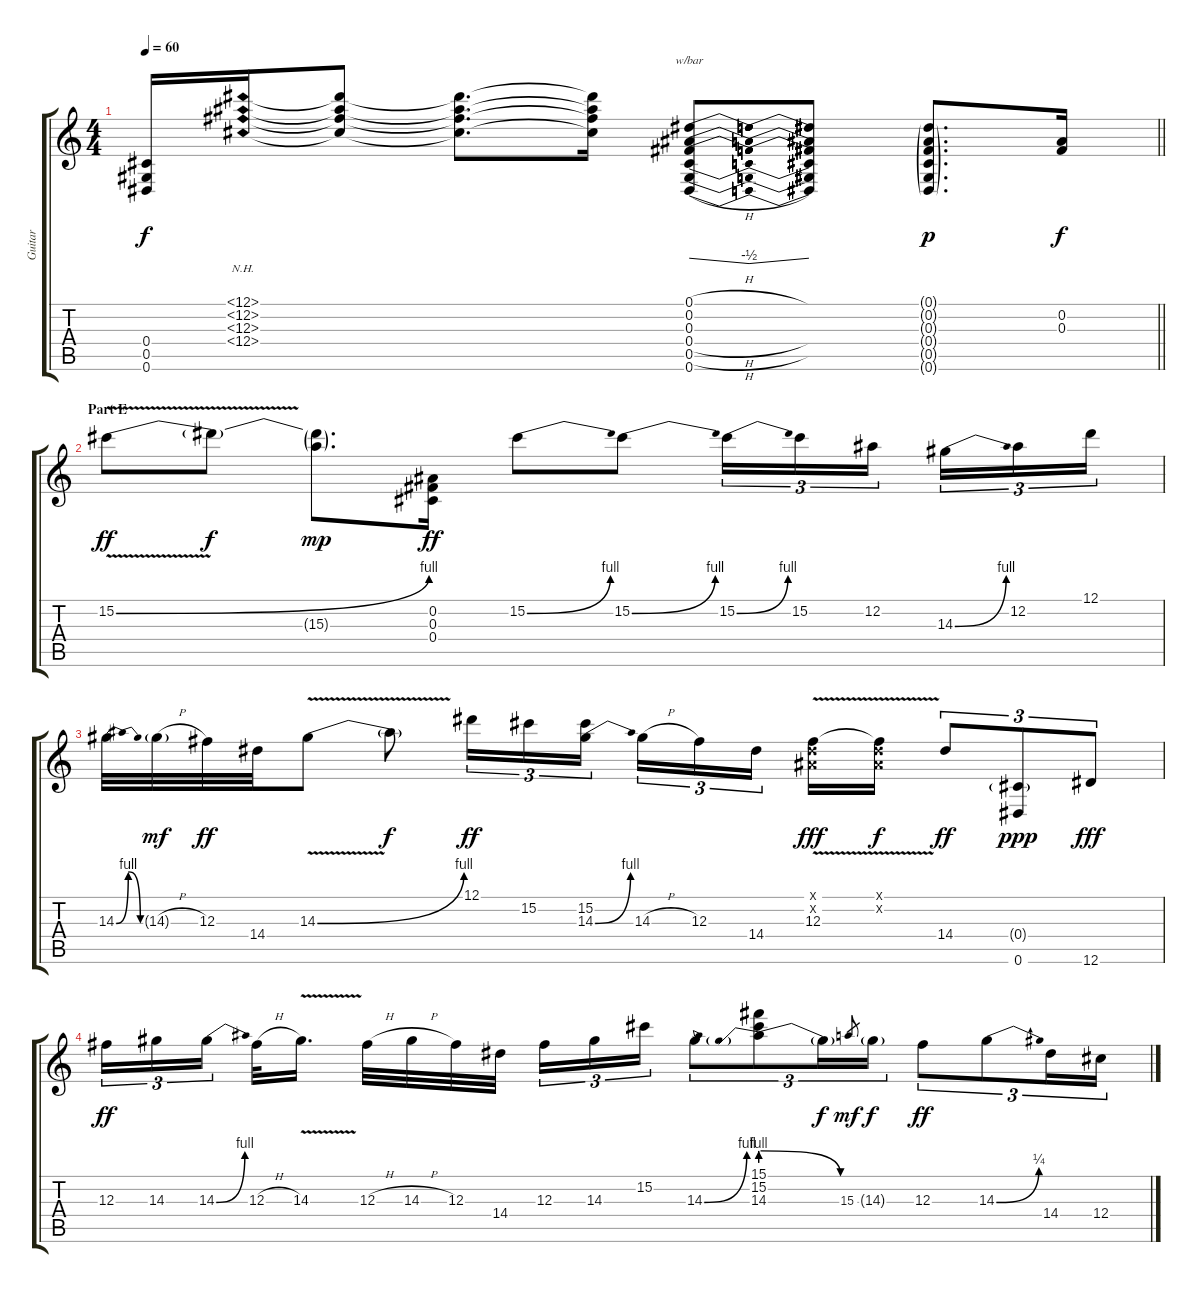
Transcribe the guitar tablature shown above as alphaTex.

\track ("Guitar" "Guitar") {instrument overdrivenguitar}
\staff {score tabs}
\tuning (Eb4 Bb3 Gb3 Db3 Ab2 Eb2) {hide}
\ts (4 4)
\tempo 60
\clef g2
\barLineRight lightlight
\ks c
(0.4 0.5 0.6).16{dy f} (12.1{nh} 12.2{nh} 12.3{nh} 12.4{nh}).16 (12.1{t} 12.2{t} 12.3{t} 12.4{t}).8 (12.1{t} 12.2{t} 12.3{t} 12.4{t}).8{d} (12.1{t} 12.2{t} 12.3{t} 12.4{t}).16 (0.1{h} 0.2{h} 0.3{h} 0.4{h} 0.5{h} 0.6{h}).8{tbe (dip default 0 0 30 -2 60 0)} (0.1{t} 0.2{t} 0.3{t} 0.4{t} 0.5{t} 0.6{t}).8 (0.1{g} 0.2{g} 0.3{g} 0.4{g} 0.5{g} 0.6{g}).8{d dy p} (0.2 0.3).16{dy f} |
\section ("" "Part E")
15.2{be (bend 0 0 60 4) v}.8{dy ff volume 12} 15.2{t}.8{dy f} (15.2{t} 15.3{g}).8{d dy mp} (0.2 0.3 0.4).16{dy ff} 15.2{be (bend 0 0 60 4)}.8 15.2{be (bend 0 0 60 4)}.8 15.2{be (bend 0 0 60 4)}.16{tu (3 2)} 15.2.16{tu (3 2)} 12.2.16{tu (3 2) beam splitsecondary} 14.3{be (bend 0 0 60 4)}.16{tu (3 2)} 12.2.16{tu (3 2)} 12.1.16{tu (3 2)} |
14.3{be (bendrelease 0 0 15 4 30 4 60 0)}.32 14.3{h g}.32{dy mf} 12.3.32{dy ff} 14.4.32 14.3{be (bend 0 0 60 4) v}.8 14.3{t}.8{dy f} 12.1.16{tu (3 2) dy ff} 15.2.16{tu (3 2)} (15.2 14.3{be (bend 0 0 60 4)}).16{tu (3 2)} 14.3{h}.16{tu (3 2)} 12.3.16{tu (3 2)} 14.4.16{tu (3 2) beam splitsecondary} (0.1{v x} 0.2{v x} 12.3{v}).16{dy fff} (0.1{x} 0.2{x} 12.3{t}).16{dy f} 14.4.8{tu (3 2) dy ff} (0.4{g} 0.6).8{tu (3 2) dy ppp} 12.6.8{tu (3 2) dy fff} |
12.3.16{tu (3 2) dy ff} 14.3.16{tu (3 2)} 14.3{be (bend 0 0 60 4)}.16{tu (3 2) beam splitsecondary} 12.3{h}.32 14.3{v}.16{d} 12.3{h}.32 14.3{h}.32 12.3.32 14.4.32{beam splitsecondary} 12.3.16{tu (3 2)} 14.3.16{tu (3 2)} 15.2.16{tu (3 2)} 14.3{be (bend 0 0 60 4)}.8{tu (3 2)} (15.1 15.2 14.3{be (prebendrelease 0 4 60 0)}).8{tu (3 2)} 14.3{t}.16{tu (3 2) dy f} 15.3.8{gr dy mf} 14.3{g}.16{tu (3 2) dy f} 12.3.8{tu (3 2) dy ff} 14.3{be (bend 0 0 60 1)}.8{tu (3 2)} 14.4.16{tu (3 2)} 12.4.16{tu (3 2)}
